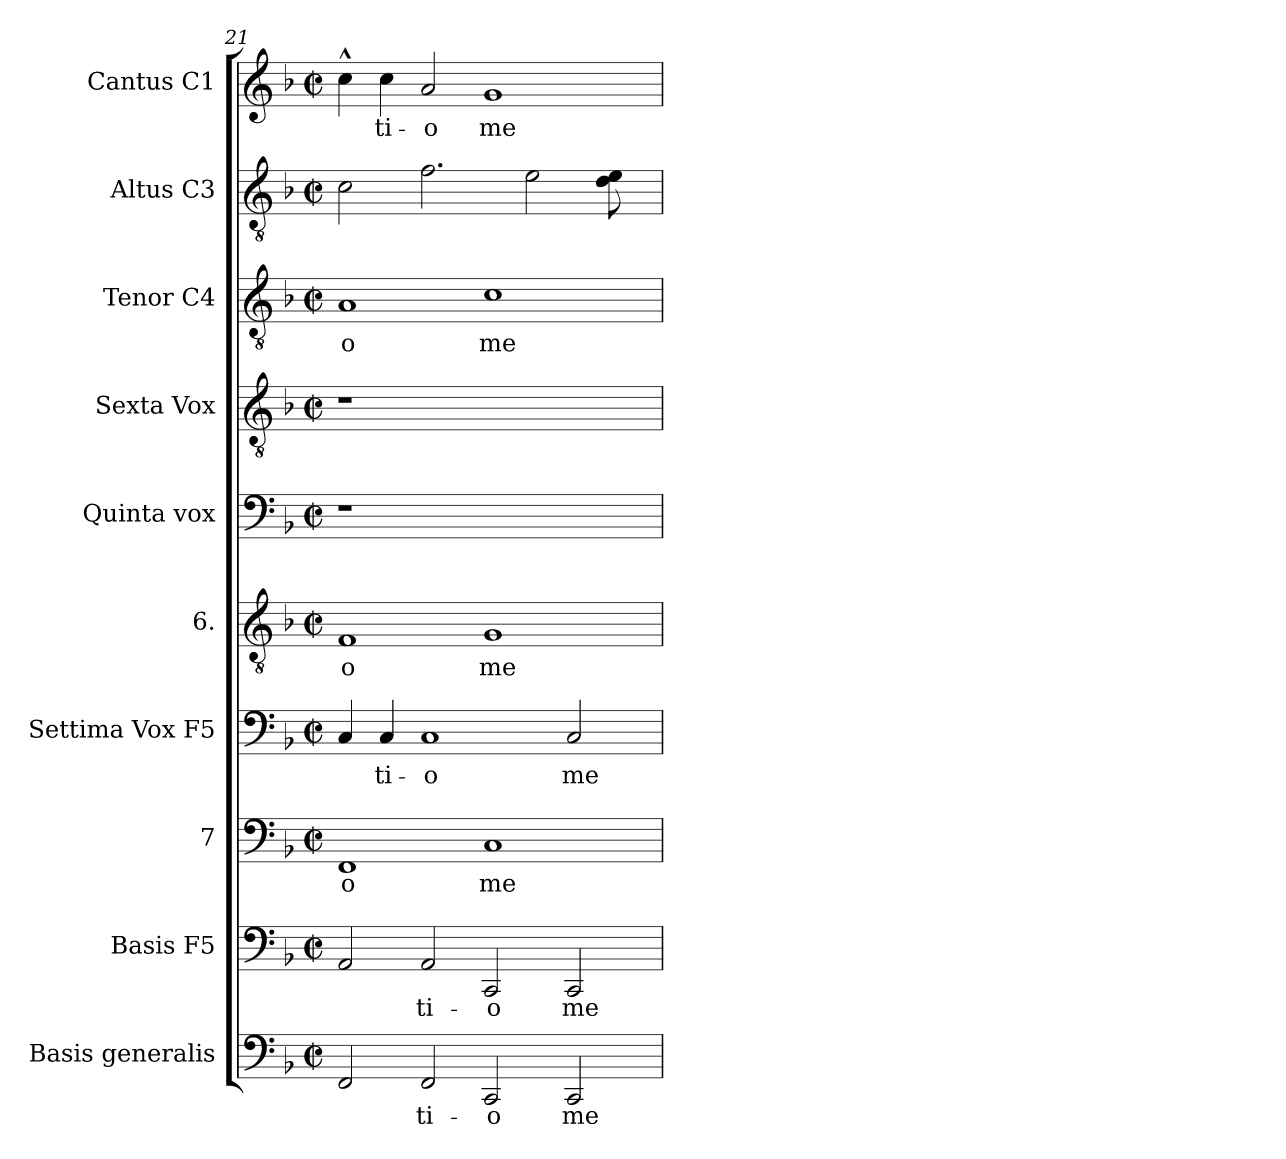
**kern	**text	**kern	**text	**kern	**text	**kern	**text	**kern	**text	**kern	**kern	**kern	**text	**kern	**text	**kern	**text
*part10	*part10	*part9	*part9	*part8	*part8	*part7	*part7	*part6	*part6	*part5	*part4	*part3	*part3	*part2	*part2	*part1	*part1
*staff10	*staff10	*staff9	*staff9	*staff8	*staff8	*staff7	*staff7	*staff6	*staff6	*staff5	*staff4	*staff3	*staff3	*staff2	*staff2	*staff1	*staff1
*I"Basis  generalis	*	*I"Basis  F5	*	*I"7	*	*I"Settima  Vox F5	*	*I"6.	*	*I"Quinta  vox	*I"Sexta  Vox	*I"Tenor  C4	*	*I"Altus  C3	*	*I"Cantus  C1	*
*	*	*I'B	*	*	*	*	*	*	*	*	*	*I'T	*	*I'A	*	*I'C	*
!!LO:PB:g=z
*clefF4	*	*clefF4	*	*clefF4	*	*clefF4	*	*clefGv2	*	*clefF4	*clefGv2	*clefGv2	*	*clefGv2	*	*clefG2	*
*k[b-]	*	*k[b-]	*	*k[b-]	*	*k[b-]	*	*k[b-]	*	*k[b-]	*k[b-]	*k[b-]	*	*k[b-]	*	*k[b-]	*
*F:	*	*F:	*	*F:	*	*F:	*	*F:	*	*F:	*F:	*F:	*	*F:	*	*F:	*
*M2/2	*	*M2/2	*	*M2/2	*	*M2/2	*	*M2/2	*	*M2/2	*M2/2	*M2/2	*	*M2/2	*	*M2/2	*
*met(c|)	*	*met(c|)	*	*met(c|)	*	*met(c|)	*	*met(c|)	*	*met(c|)	*met(c|)	*met(c|)	*	*met(c|)	*	*met(c|)	*
=21	=21	=21	=21	=21	=21	=21	=21	=21	=21	=21	=21	=21	=21	=21	=21	=21	=21
!	!LO:LY:a:cj	!	!LO:LY:b:cj	!	!LO:LY:b:cj	!	!LO:LY:b:cj	!	!LO:LY:b:cj	!	!	!	!LO:LY:b:cj	!	!	!	!LO:LY:b:cj
2FF/	--	2AA/	--	1FF	-o	4C/	--	1F	-o	1r	1r	1A	-o	2c\	.	4cc^^>\	--
!	!	!	!	!	!	!	!LO:LY:b:cj	!	!	!	!	!	!	!	!	!	!LO:LY:b:cj
.	.	.	.	.	.	4C/	-ti-	.	.	.	.	.	.	.	.	4cc\	-ti-
!	!LO:LY:a:cj	!	!LO:LY:b:cj	!	!	!	!LO:LY:b:cj	!	!	!	!	!	!	!	!	!	!LO:LY:b:cj
2FF/	-ti-	2AA/	-ti-	.	.	1C	-o	.	.	.	.	.	.	2.f\	.	2a/	-o
!	!LO:LY:a:cj	!	!LO:LY:b:cj	!	!LO:LY:b:cj	!	!	!	!LO:LY:b:cj	!	!	!	!LO:LY:b:cj	!	!	!	!LO:LY:b:cj
2CC/	-o	2CC/	-o	1C	me-	.	.	1G	me-	1ryy	1ryy	1c	me-	.	.	1g	me-
.	.	.	.	.	.	.	.	.	.	.	.	.	.	2e\	.	.	.
!	!LO:LY:a:cj	!	!LO:LY:b:cj	!	!	!	!LO:LY:b:cj	!	!	!	!	!	!	!	!	!	!
2CC/	me-	2CC/	me-	.	.	2C/	me-	.	.	.	.	.	.	.	.	.	.
!	!	!	!	!	!	!	!	!	!	!	!	!	!	!	!LO:LY:b:cj	!	!
.	.	.	.	.	.	.	.	.	.	.	.	.	.	8e\ 8d\	--	.	.
.	.	.	.	.	.	.	.	.	.	.	.	.	.	8ryy	.	.	.
=	=	=	=	=	=	=	=	=	=	=	=	=	=	=	=	=	=
*-	*-	*-	*-	*-	*-	*-	*-	*-	*-	*-	*-	*-	*-	*-	*-	*-	*-
